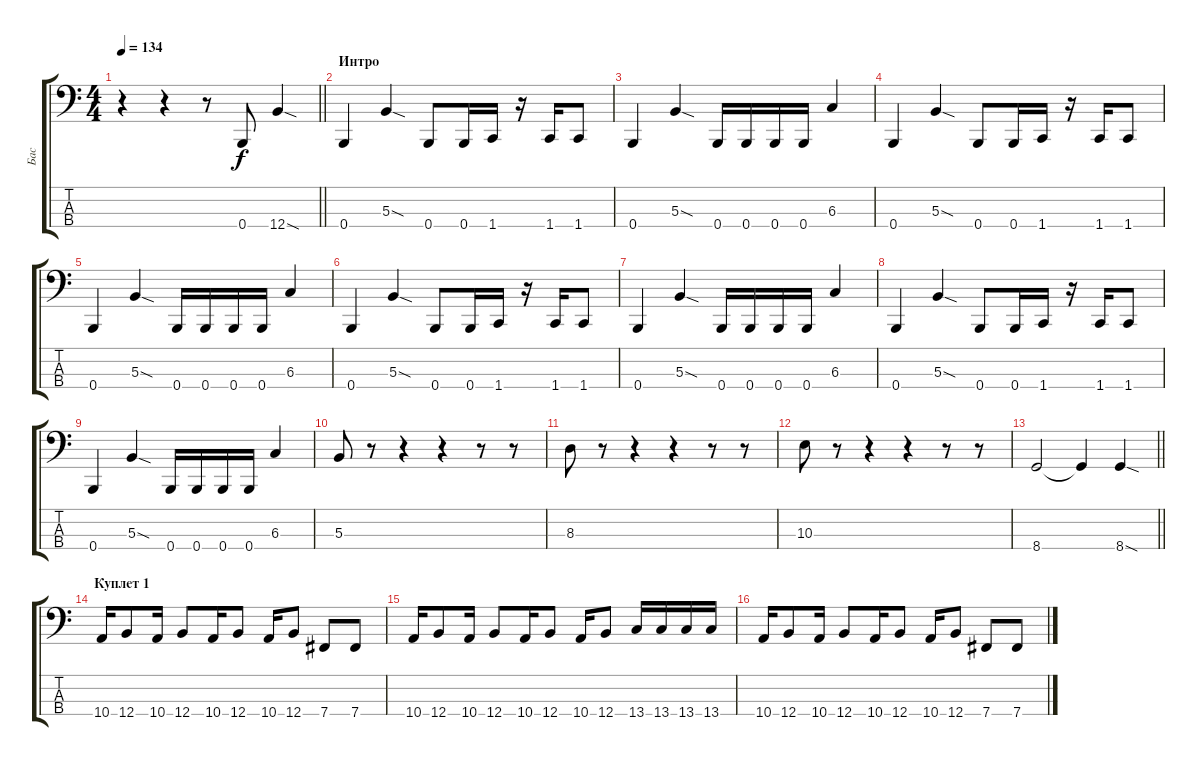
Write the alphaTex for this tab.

\track ("Бас" "Бас") {instrument electricbasspick}
\staff {score tabs}
\tuning (E2 B1 Gb1 B0) {hide}
\ts (4 4)
\tempo 134
\clef f4
\barLineRight lightlight
\ks c
r.4{dy f instrument electricbasspick} r.4 r.8 0.4.8 12.4{sod}.4 |
\section ("" "Интро")
0.4.4 5.3{sod}.4 0.4.8 0.4.16 1.4.16 r.16 1.4.16 1.4.8 |
0.4.4 5.3{sod}.4 0.4.16 0.4.16 0.4.16 0.4.16 6.3.4 |
0.4.4 5.3{sod}.4 0.4.8 0.4.16 1.4.16 r.16 1.4.16 1.4.8 |
0.4.4 5.3{sod}.4 0.4.16 0.4.16 0.4.16 0.4.16 6.3.4 |
0.4.4 5.3{sod}.4 0.4.8 0.4.16 1.4.16 r.16 1.4.16 1.4.8 |
0.4.4 5.3{sod}.4 0.4.16 0.4.16 0.4.16 0.4.16 6.3.4 |
0.4.4 5.3{sod}.4 0.4.8 0.4.16 1.4.16 r.16 1.4.16 1.4.8 |
0.4.4 5.3{sod}.4 0.4.16 0.4.16 0.4.16 0.4.16 6.3.4 |
5.3.8 r.8 r.4 r.4 r.8 r.8 |
8.3.8 r.8 r.4 r.4 r.8 r.8 |
10.3.8 r.8 r.4 r.4 r.8 r.8 |
\barLineRight lightlight
8.4.2 8.4{t}.4 8.4{sod}.4 |
\section ("" "Куплет 1")
10.4.16 12.4.8 10.4.16 12.4.8 10.4.16 12.4.8 10.4.16 12.4.8 7.4.8 7.4.8 |
10.4.16 12.4.8 10.4.16 12.4.8 10.4.16 12.4.8 10.4.16 12.4.8 13.4.16 13.4.16 13.4.16 13.4.16 |
10.4.16 12.4.8 10.4.16 12.4.8 10.4.16 12.4.8 10.4.16 12.4.8 7.4.8 7.4.8
